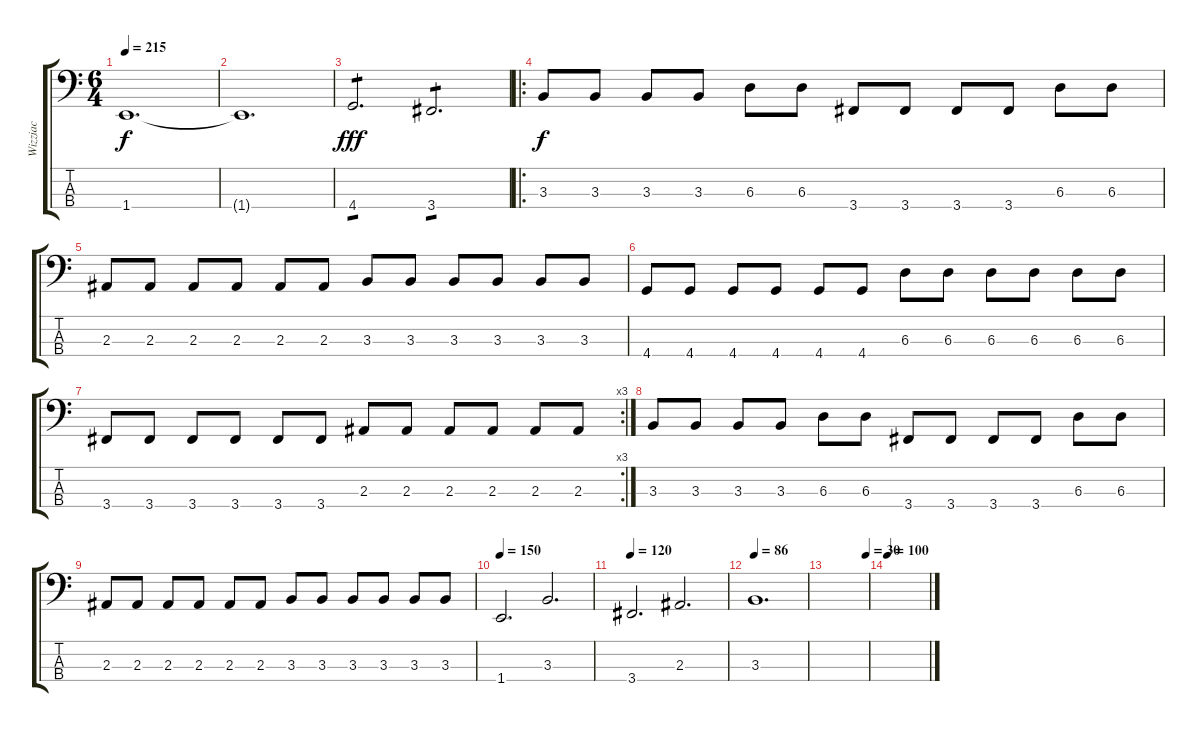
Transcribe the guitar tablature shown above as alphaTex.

\track ("Wizziac" "Wizziac") {instrument electricbassfinger}
\staff {score tabs}
\tuning (Gb2 Db2 Ab1 Eb1) {hide}
\ts (6 4)
\tempo 215
\clef f4
\ks c
1.4{t}.1{d dy f} |
1.4{t}.1{d} |
4.4.2{d tp 1 dy fff} 3.4.2{d tp 1} |
\ro
3.3.8{dy f} 3.3.8 3.3.8 3.3.8 6.3.8 6.3.8 3.4.8 3.4.8 3.4.8 3.4.8 6.3.8 6.3.8 |
2.3.8 2.3.8 2.3.8 2.3.8 2.3.8 2.3.8 3.3.8 3.3.8 3.3.8 3.3.8 3.3.8 3.3.8 |
4.4.8 4.4.8 4.4.8 4.4.8 4.4.8 4.4.8 6.3.8 6.3.8 6.3.8 6.3.8 6.3.8 6.3.8 |
\rc 3
3.4.8 3.4.8 3.4.8 3.4.8 3.4.8 3.4.8 2.3.8 2.3.8 2.3.8 2.3.8 2.3.8 2.3.8 |
3.3.8 3.3.8 3.3.8 3.3.8 6.3.8 6.3.8 3.4.8 3.4.8 3.4.8 3.4.8 6.3.8 6.3.8 |
2.3.8 2.3.8 2.3.8 2.3.8 2.3.8 2.3.8 3.3.8 3.3.8 3.3.8 3.3.8 3.3.8 3.3.8 |
\tempo 150
1.4.2{d} 3.3.2{d} |
\tempo 120
3.4.2{d} 2.3.2{d} |
\tempo 86
3.3.1{d} |
\tempo (30 0.9583333333333334)
|
\tempo 100
